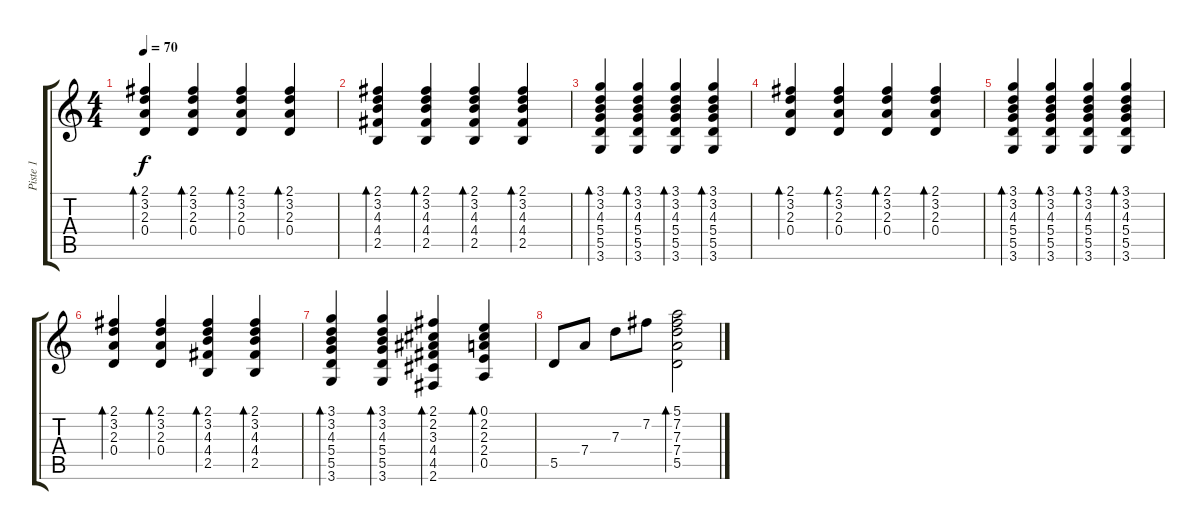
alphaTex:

\track ("Piste 1" "Piste 1") {instrument acousticguitarnylon}
\staff {score tabs}
\tuning (E4 B3 G3 D3 A2 E2) {hide}
\ts (4 4)
\tempo 70
\clef g2
\ks c
(2.1 3.2 2.3 0.4).4{bd 60 dy f} (2.1 3.2 2.3 0.4).4{bd 60} (2.1 3.2 2.3 0.4).4{bd 60} (2.1 3.2 2.3 0.4).4{bd 60} |
(2.1 3.2 4.3 4.4 2.5).4{bd 60} (2.1 3.2 4.3 4.4 2.5).4{bd 60} (2.1 3.2 4.3 4.4 2.5).4{bd 60} (2.1 3.2 4.3 4.4 2.5).4{bd 60} |
(3.1 3.2 4.3 5.4 5.5 3.6).4{bd 60} (3.1 3.2 4.3 5.4 5.5 3.6).4{bd 60} (3.1 3.2 4.3 5.4 5.5 3.6).4{bd 60} (3.1 3.2 4.3 5.4 5.5 3.6).4{bd 60} |
(2.1 3.2 2.3 0.4).4{bd 60} (2.1 3.2 2.3 0.4).4{bd 60} (2.1 3.2 2.3 0.4).4{bd 60} (2.1 3.2 2.3 0.4).4{bd 60} |
(3.1 3.2 4.3 5.4 5.5 3.6).4{bd 60} (3.1 3.2 4.3 5.4 5.5 3.6).4{bd 60} (3.1 3.2 4.3 5.4 5.5 3.6).4{bd 60} (3.1 3.2 4.3 5.4 5.5 3.6).4{bd 60} |
(2.1 3.2 2.3 0.4).4{bd 60} (2.1 3.2 2.3 0.4).4{bd 60} (2.1 3.2 4.3 4.4 2.5).4{bd 60} (2.1 3.2 4.3 4.4 2.5).4{bd 60} |
(3.1 3.2 4.3 5.4 5.5 3.6).4{bd 60} (3.1 3.2 4.3 5.4 5.5 3.6).4{bd 120} (2.1 2.2 3.3 4.4 4.5 2.6).4{bd 120} (0.1 2.2 2.3 2.4 0.5).4{bd 240} |
5.5.8 7.4.8 7.3.8 7.2.8 (5.1 7.2 7.3 7.4 5.5).2{bd 480}
